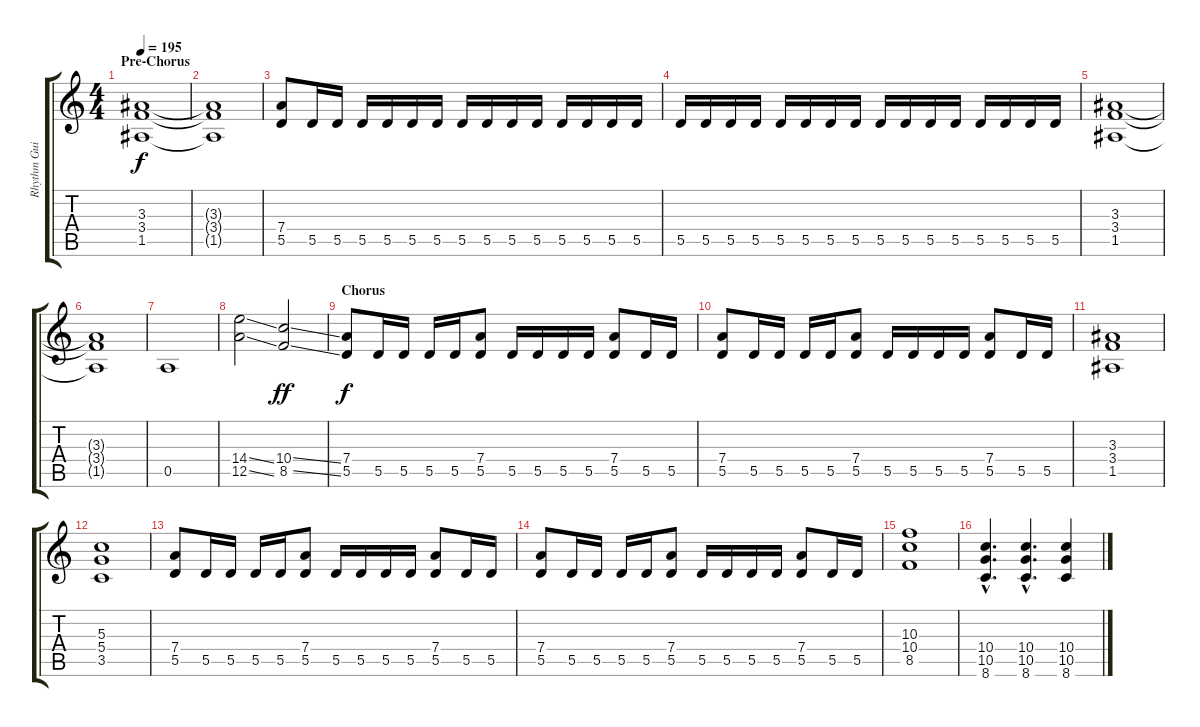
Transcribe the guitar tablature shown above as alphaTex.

\track ("Rhythm Guitar 2" "Rhythm Gui") {instrument overdrivenguitar}
\staff {score tabs}
\tuning (E4 B3 G3 D3 A2 E2) {hide}
\ts (4 4)
\section ("" "Pre-Chorus")
\tempo 195
\clef g2
\ks c
(3.3 3.4 1.5).1{dy f} |
(3.3{t} 3.4{t} 1.5{t}).1 |
(7.4 5.5).8 5.5.16 5.5.16 5.5.16 5.5.16 5.5.16 5.5.16 5.5.16 5.5.16 5.5.16 5.5.16 5.5.16 5.5.16 5.5.16 5.5.16 |
5.5.16 5.5.16 5.5.16 5.5.16 5.5.16 5.5.16 5.5.16 5.5.16 5.5.16 5.5.16 5.5.16 5.5.16 5.5.16 5.5.16 5.5.16 5.5.16 |
(3.3 3.4 1.5).1 |
(3.3{t} 3.4{t} 1.5{t}).1 |
0.5.1 |
(14.4{ss} 12.5{ss}).2 (10.4{ss} 8.5{ss}).2{dy ff} |
\section ("" "Chorus")
(7.4 5.5).8{dy f} 5.5.16 5.5.16 5.5.16 5.5.16 (7.4 5.5).8 5.5.16 5.5.16 5.5.16 5.5.16 (7.4 5.5).8 5.5.16 5.5.16 |
(7.4 5.5).8 5.5.16 5.5.16 5.5.16 5.5.16 (7.4 5.5).8 5.5.16 5.5.16 5.5.16 5.5.16 (7.4 5.5).8 5.5.16 5.5.16 |
(3.3 3.4 1.5).1 |
(5.3 5.4 3.5).1 |
(7.4 5.5).8 5.5.16 5.5.16 5.5.16 5.5.16 (7.4 5.5).8 5.5.16 5.5.16 5.5.16 5.5.16 (7.4 5.5).8 5.5.16 5.5.16 |
(7.4 5.5).8 5.5.16 5.5.16 5.5.16 5.5.16 (7.4 5.5).8 5.5.16 5.5.16 5.5.16 5.5.16 (7.4 5.5).8 5.5.16 5.5.16 |
(10.3 10.4 8.5).1 |
(10.4{hac} 10.5{hac} 8.6{hac}).4{d} (10.4{hac} 10.5{hac} 8.6{hac}).4{d} (10.4 10.5 8.6).4
